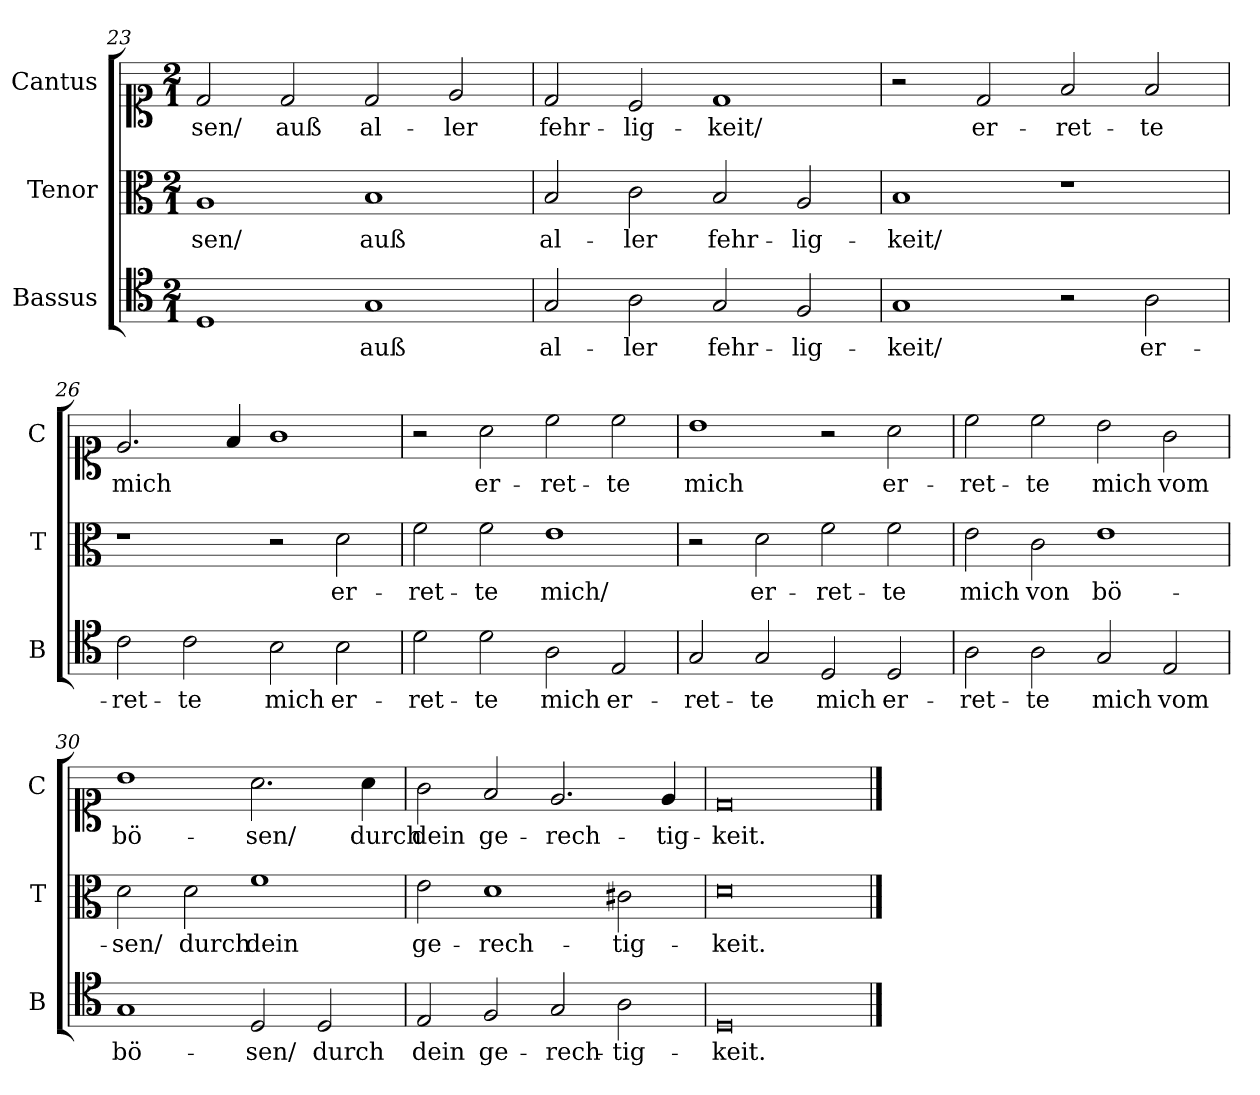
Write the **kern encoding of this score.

**kern	**text	**kern	**text	**kern	**text
*part3	*part3	*part2	*part2	*part1	*part1
*staff3	*staff3	*staff2	*staff2	*staff1	*staff1
*I"Bassus	*	*I"Tenor	*	*I"Cantus	*
*I'B	*	*I'T	*	*I'C	*
*clefC4	*	*clefC3	*	*clefC1	*
*k[]	*	*k[]	*	*k[]	*
*D:dor	*	*D:dor	*	*D:dor	*
*M2/1	*	*M2/1	*	*M2/1	*
=23	=23	=23	=23	=23	=23
!	!	!	!	!	!LO:LY:i
1D	.	1A	-sen/	2d	-sen/
.	.	.	.	2d	auß
1G	auß	1B	auß	2d	al-
.	.	.	.	2e	-ler
=24	=24	=24	=24	=24	=24
2G	al-	2B	al-	2d	fehr-
2A	-ler	2c	-ler	2c	-lig-
2G	fehr-	2B	fehr-	1d	-keit/
2F	-lig-	2A	-lig-	.	.
=25	=25	=25	=25	=25	=25
1G	-keit/	1B	-keit/	2r	.
.	.	.	.	2d	er-
2r	.	1r	.	2f	-ret-
2A	er-	.	.	2f	-te
=26	=26	=26	=26	=26	=26
2c	-ret-	1r	.	2.e	mich
2c	-te	.	.	.	.
.	.	.	.	4f	.
2B	mich	2r	.	1g	.
!	!LO:LY:i	!	!	!	!
2B	er-	2d	er-	.	.
=27	=27	=27	=27	=27	=27
!	!LO:LY:i	!	!	!	!
2d	-ret-	2f	-ret-	2r	.
!	!LO:LY:i	!	!	!	!LO:LY:i
2d	-te	2f	-te	2a	er-
!	!LO:LY:i	!	!	!	!LO:LY:i
2A	mich	1e	mich/	2cc	-ret-
!	!	!	!	!	!LO:LY:i
2E	er-	.	.	2cc	-te
=28	=28	=28	=28	=28	=28
!	!	!	!	!	!LO:LY:i
2G	-ret-	2r	.	1b	mich
2G	-te	2d	er-	.	.
2D	mich	2f	-ret-	2r	.
2D	er-	2f	-te	2a	er-
=29	=29	=29	=29	=29	=29
2A	-ret-	2e	mich	2cc	-ret-
2A	-te	2c	von	2cc	-te
2G	mich	1e	bö-	2b	mich
2E	vom	.	.	2g	vom
=30	=30	=30	=30	=30	=30
1G	bö-	2d	-sen/	1b	bö-
.	.	2d	durch	.	.
2D	-sen/	1f	dein	2.a	-sen/
2D	durch	.	.	.	.
.	.	.	.	4a	durch
=31	=31	=31	=31	=31	=31
2E	dein	2e	ge-	2g	dein
2F	ge-	1d	-rech-	2f	ge-
2G	-rech-	.	.	2.e	-rech-
2A	-tig-	2c#X	-tig-	.	.
.	.	.	.	4e	-tig-
=32	=32	=32	=32	=32	=32
0D	-keit.	0d	-keit.	0d	-keit.
==	==	==	==	==	==
*-	*-	*-	*-	*-	*-
